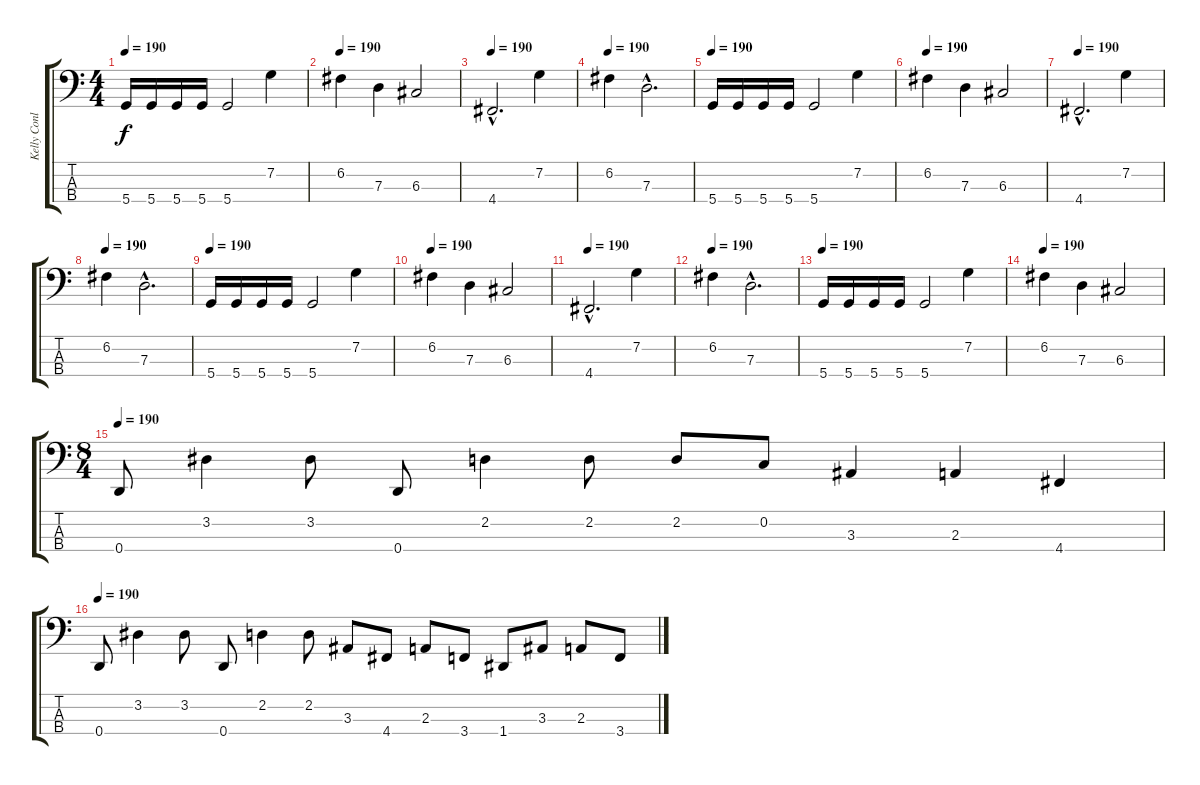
\track ("Kelly Conlon" "Kelly Conl") {instrument electricbassfinger}
\staff {score tabs}
\tuning (F2 C2 G1 D1) {hide}
\ts (4 4)
\tempo 190
\clef f4
\ks c
5.4.16{dy f} 5.4.16 5.4.16 5.4.16 5.4.2 7.2.4 |
\tempo 190
6.2.4 7.3.4 6.3.2 |
\tempo 190
4.4{hac}.2{d} 7.2.4 |
\tempo 190
6.2.4 7.3{hac}.2{d} |
\tempo 190
5.4.16 5.4.16 5.4.16 5.4.16 5.4.2 7.2.4 |
\tempo 190
6.2.4 7.3.4 6.3.2 |
\tempo 190
4.4{hac}.2{d} 7.2.4 |
\tempo 190
6.2.4 7.3{hac}.2{d} |
\tempo 190
5.4.16 5.4.16 5.4.16 5.4.16 5.4.2 7.2.4 |
\tempo 190
6.2.4 7.3.4 6.3.2 |
\tempo 190
4.4{hac}.2{d} 7.2.4 |
\tempo 190
6.2.4 7.3{hac}.2{d} |
\tempo 190
5.4.16 5.4.16 5.4.16 5.4.16 5.4.2 7.2.4 |
\tempo 190
6.2.4 7.3.4 6.3.2 |
\ts (8 4)
\tempo 190
0.4.8 3.2.4 3.2.8 0.4.8 2.2.4 2.2.8 2.2.8 0.2.8 3.3.4 2.3.4 4.4.4 |
\tempo 190
0.4.8 3.2.4 3.2.8 0.4.8 2.2.4 2.2.8 3.3.8 4.4.8 2.3.8 3.4.8 1.4.8 3.3.8 2.3.8 3.4.8
